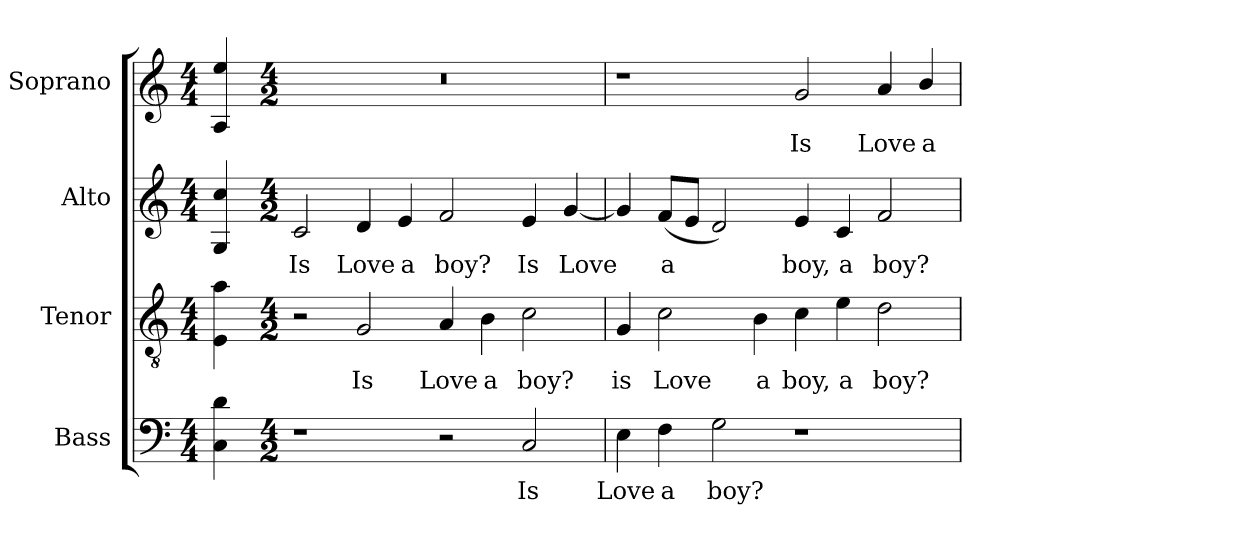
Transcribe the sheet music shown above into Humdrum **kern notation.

**kern	**text	**kern	**text	**kern	**text	**kern	**text
*part4	*part4	*part3	*part3	*part2	*part2	*part1	*part1
*staff4	*staff4	*staff3	*staff3	*staff2	*staff2	*staff1	*staff1
*I"Bass	*	*I"Tenor	*	*I"Alto	*	*I"Soprano	*
*I'B.	*	*I'T.	*	*I'A.	*	*I'S.	*
!!LO:PB:g=z
*clefF4	*	*clefGv2	*	*clefG2	*	*clefG2	*
*	*	*ITrd7c12	*	*	*	*	*
*k[]	*	*k[]	*	*k[]	*	*k[]	*
*C:	*	*C:	*	*C:	*	*C:	*
*M4/4	*	*M4/4	*	*M4/4	*	*M4/4	*
=	=	=	=	=	=	=	=
4Ci\ 4di	.	4EEi\ 4Ai	.	4Gi/ 4cci	.	4Ai/ 4eei	.
=1-	=1-	=1-	=1-	=1-	=1-	=1-	=1-
*M4/2	*	*M4/2	*	*M4/2	*	*M4/2	*
!	!	!	!	!	!LO:LY:b:color=#000000	!LO:N:vis=1	!
1r	.	2r	.	2ci/	Is	0r	.
!	!	!	!LO:LY:b:color=#000000	!	!	!	!
!	!	!	!	!	!LO:LY:b:color=#000000	!	!
.	.	2GGi/	Is	4di/	Love	.	.
!	!	!	!	!	!LO:LY:b:color=#000000	!	!
.	.	.	.	4ei/	a	.	.
!	!	!	!LO:LY:b:color=#000000	!	!	!	!
!	!	!	!	!	!LO:LY:b:color=#000000	!	!
2r	.	4AAi/	Love	2fi/	boy?	.	.
!	!	!	!LO:LY:b:color=#000000	!	!	!	!
.	.	4BBi\	a	.	.	.	.
!	!LO:LY:b:color=#000000	!	!	!	!	!	!
!	!	!	!LO:LY:b:color=#000000	!	!	!	!
!	!	!	!	!	!LO:LY:b:color=#000000	!	!
2Ci/	Is	2Ci\	boy?	4ei/	Is	.	.
!	!	!	!	!	!LO:LY:b:color=#000000	!	!
.	.	.	.	[<4gi/	Love	.	.
=2	=2	=2	=2	=2	=2	=2	=2
!	!LO:LY:b:color=#000000	!	!	!	!	!	!
!	!	!	!LO:LY:b:color=#000000	!	!	!	!
4Ei\	Love	4GGi/	is	4gi/]	.	1r	.
!	!LO:LY:b:color=#000000	!	!	!	!	!	!
!	!	!	!LO:LY:b:color=#000000	!	!	!	!
!	!	!	!	!	!LO:LY:b:color=#000000	!	!
4Fi\	a	2Ci\	Love	(8fi/L	a	.	.
.	.	.	.	8ei/J	.	.	.
!	!LO:LY:b:color=#000000	!	!	!	!	!	!
2Gi\	boy?	.	.	2di/)	.	.	.
!	!	!	!LO:LY:b:color=#000000	!	!	!	!
.	.	4BBi\	a	.	.	.	.
!	!	!	!LO:LY:b:color=#000000	!	!	!	!
!	!	!	!	!	!LO:LY:b:color=#000000	!	!
!	!	!	!	!	!	!	!LO:LY:b:color=#000000
1r	.	4Ci\	boy,	4ei/	boy,	2gi/	Is
!	!	!	!LO:LY:b:color=#000000	!	!	!	!
!	!	!	!	!	!LO:LY:b:color=#000000	!	!
.	.	4Ei\	a	4ci/	a	.	.
!	!	!	!LO:LY:b:color=#000000	!	!	!	!
!	!	!	!	!	!LO:LY:b:color=#000000	!	!
!	!	!	!	!	!	!	!LO:LY:b:color=#000000
.	.	2Di\	boy?	2fi/	boy?	4ai/	Love
!	!	!	!	!	!	!	!LO:LY:b:color=#000000
.	.	.	.	.	.	4bi/	a
=	=	=	=	=	=	=	=
*-	*-	*-	*-	*-	*-	*-	*-
